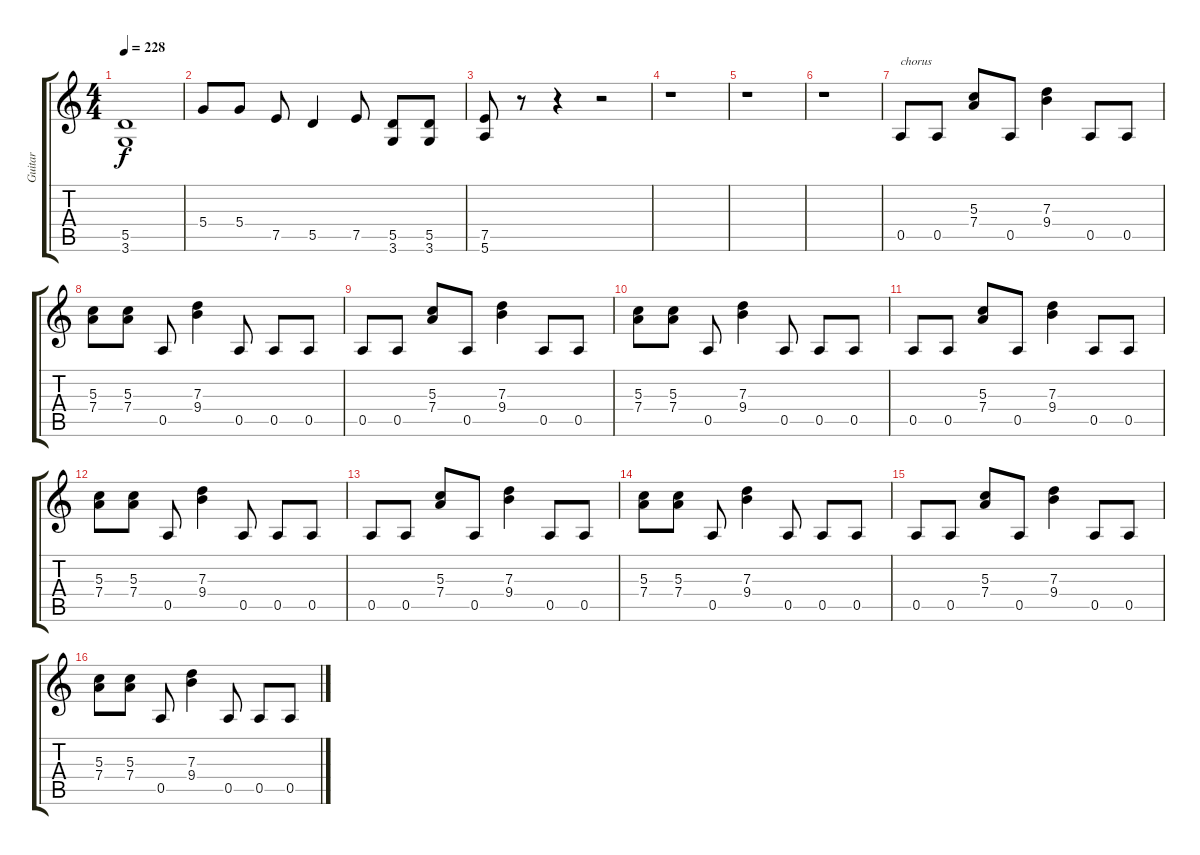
\track ("Guitar" "Guitar") {instrument distortionguitar}
\staff {score tabs}
\tuning (E4 B3 G3 D3 A2 E2) {hide}
\ts (4 4)
\tempo 228
\clef g2
\ks c
(5.5 3.6).1{dy f} |
5.4.8 5.4.8 7.5.8 5.5.4 7.5.8 (5.5 3.6).8 (5.5 3.6).8 |
(7.5 5.6).8 r.8 r.4 r.2 |
r.1 |
r.1 |
r.1 |
0.5.8{txt "chorus"} 0.5.8 (5.3 7.4).8 0.5.8 (7.3 9.4).4 0.5.8 0.5.8 |
(5.3 7.4).8 (5.3 7.4).8 0.5.8 (7.3 9.4).4 0.5.8 0.5.8 0.5.8 |
0.5.8 0.5.8 (5.3 7.4).8 0.5.8 (7.3 9.4).4 0.5.8 0.5.8 |
(5.3 7.4).8 (5.3 7.4).8 0.5.8 (7.3 9.4).4 0.5.8 0.5.8 0.5.8 |
0.5.8 0.5.8 (5.3 7.4).8 0.5.8 (7.3 9.4).4 0.5.8 0.5.8 |
(5.3 7.4).8 (5.3 7.4).8 0.5.8 (7.3 9.4).4 0.5.8 0.5.8 0.5.8 |
0.5.8 0.5.8 (5.3 7.4).8 0.5.8 (7.3 9.4).4 0.5.8 0.5.8 |
(5.3 7.4).8 (5.3 7.4).8 0.5.8 (7.3 9.4).4 0.5.8 0.5.8 0.5.8 |
0.5.8 0.5.8 (5.3 7.4).8 0.5.8 (7.3 9.4).4 0.5.8 0.5.8 |
(5.3 7.4).8 (5.3 7.4).8 0.5.8 (7.3 9.4).4 0.5.8 0.5.8 0.5.8
